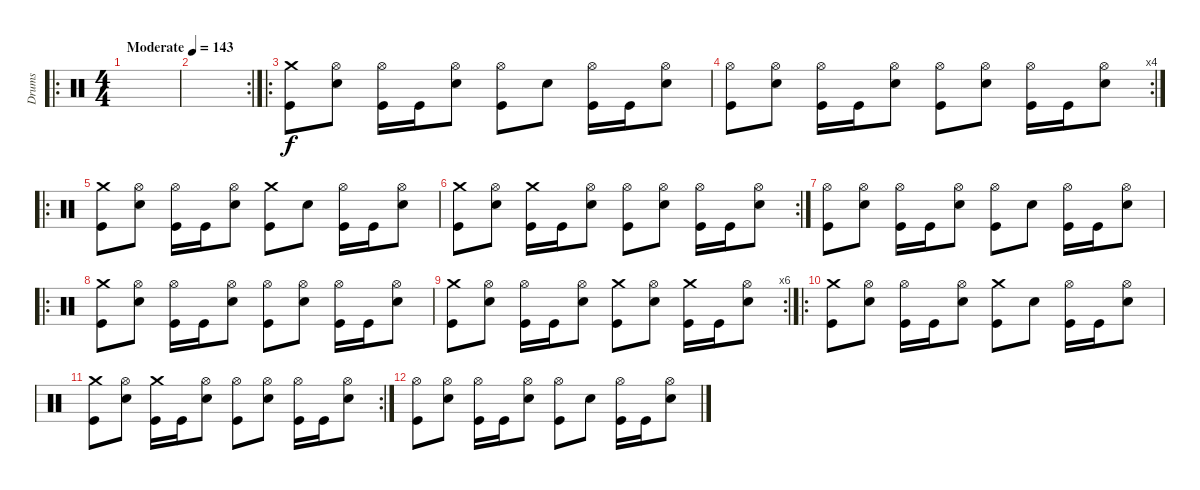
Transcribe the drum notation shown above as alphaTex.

\track ("Drums" "Drums") {instrument percussion}
\staff {score}
\articulation defaults
\ro
\ts (4 4)
\tempo (143 "Moderate")
\clef neutral
\ks c
|
\rc 2
|
\ro
("Crash medium (hit)" "Kick (hit)").8 ("Hi-Hat (open)" "Snare (hit) 2").8 ("Hi-Hat (open)" "Kick (hit)").16 "Kick (hit)".16 ("Hi-Hat (open)" "Snare (hit) 2").8 ("Hi-Hat (open)" "Kick (hit)").8 "Snare (hit) 2".8 ("Hi-Hat (open)" "Kick (hit)").16 "Kick (hit)".16 ("Hi-Hat (open)" "Snare (hit) 2").8 |
\rc 4
("Hi-Hat (open)" "Kick (hit)").8 ("Hi-Hat (open)" "Snare (hit) 2").8 ("Hi-Hat (open)" "Kick (hit)").16 "Kick (hit)".16 ("Hi-Hat (open)" "Snare (hit) 2").8 ("Hi-Hat (open)" "Kick (hit)").8 ("Hi-Hat (open)" "Snare (hit) 2").8 ("Hi-Hat (open)" "Kick (hit)").16 "Kick (hit)".16 ("Hi-Hat (open)" "Snare (hit) 2").8 |
\ro
("Crash medium (hit)" "Kick (hit)").8 ("Hi-Hat (open)" "Snare (hit) 2").8 ("Hi-Hat (open)" "Kick (hit)").16 "Kick (hit)".16 ("Hi-Hat (open)" "Snare (hit) 2").8 ("Crash medium (hit)" "Kick (hit)").8 "Snare (hit) 2".8 ("Hi-Hat (open)" "Kick (hit)").16 "Kick (hit)".16 ("Hi-Hat (open)" "Snare (hit) 2").8 |
\rc 2
("Crash medium (hit)" "Kick (hit)").8 ("Hi-Hat (open)" "Snare (hit) 2").8 ("Crash medium (hit)" "Kick (hit)").16 "Kick (hit)".16 ("Hi-Hat (open)" "Snare (hit) 2").8 ("Hi-Hat (open)" "Kick (hit)").8 ("Hi-Hat (open)" "Snare (hit) 2").8 ("Hi-Hat (open)" "Kick (hit)").16 "Kick (hit)".16 ("Hi-Hat (open)" "Snare (hit) 2").8 |
("Hi-Hat (open)" "Kick (hit)").8 ("Hi-Hat (open)" "Snare (hit) 2").8 ("Hi-Hat (open)" "Kick (hit)").16 "Kick (hit)".16 ("Hi-Hat (open)" "Snare (hit) 2").8 ("Hi-Hat (open)" "Kick (hit)").8 "Snare (hit) 2".8 ("Hi-Hat (open)" "Kick (hit)").16 "Kick (hit)".16 ("Hi-Hat (open)" "Snare (hit) 2").8 |
\ro
("Crash medium (hit)" "Kick (hit)").8 ("Hi-Hat (open)" "Snare (hit) 2").8 ("Hi-Hat (open)" "Kick (hit)").16 "Kick (hit)".16 ("Hi-Hat (open)" "Snare (hit) 2").8 ("Hi-Hat (open)" "Kick (hit)").8 ("Hi-Hat (open)" "Snare (hit) 2").8 ("Hi-Hat (open)" "Kick (hit)").16 "Kick (hit)".16 ("Hi-Hat (open)" "Snare (hit) 2").8 |
\rc 6
("Crash medium (hit)" "Kick (hit)").8 ("Hi-Hat (open)" "Snare (hit) 2").8 ("Hi-Hat (open)" "Kick (hit)").16 "Kick (hit)".16 ("Hi-Hat (open)" "Snare (hit) 2").8 ("Crash medium (hit)" "Kick (hit)").8 ("Hi-Hat (open)" "Snare (hit) 2").8 ("Crash medium (hit)" "Kick (hit)").16 "Kick (hit)".16 ("Hi-Hat (open)" "Snare (hit) 2").8 |
\ro
("Crash medium (hit)" "Kick (hit)").8 ("Hi-Hat (open)" "Snare (hit) 2").8 ("Hi-Hat (open)" "Kick (hit)").16 "Kick (hit)".16 ("Hi-Hat (open)" "Snare (hit) 2").8 ("Crash medium (hit)" "Kick (hit)").8 "Snare (hit) 2".8 ("Hi-Hat (open)" "Kick (hit)").16 "Kick (hit)".16 ("Hi-Hat (open)" "Snare (hit) 2").8 |
\rc 2
("Crash medium (hit)" "Kick (hit)").8 ("Hi-Hat (open)" "Snare (hit) 2").8 ("Crash medium (hit)" "Kick (hit)").16 "Kick (hit)".16 ("Hi-Hat (open)" "Snare (hit) 2").8 ("Hi-Hat (open)" "Kick (hit)").8 ("Hi-Hat (open)" "Snare (hit) 2").8 ("Hi-Hat (open)" "Kick (hit)").16 "Kick (hit)".16 ("Hi-Hat (open)" "Snare (hit) 2").8 |
("Hi-Hat (open)" "Kick (hit)").8 ("Hi-Hat (open)" "Snare (hit) 2").8 ("Hi-Hat (open)" "Kick (hit)").16 "Kick (hit)".16 ("Hi-Hat (open)" "Snare (hit) 2").8 ("Hi-Hat (open)" "Kick (hit)").8 "Snare (hit) 2".8 ("Hi-Hat (open)" "Kick (hit)").16 "Kick (hit)".16 ("Hi-Hat (open)" "Snare (hit) 2").8
